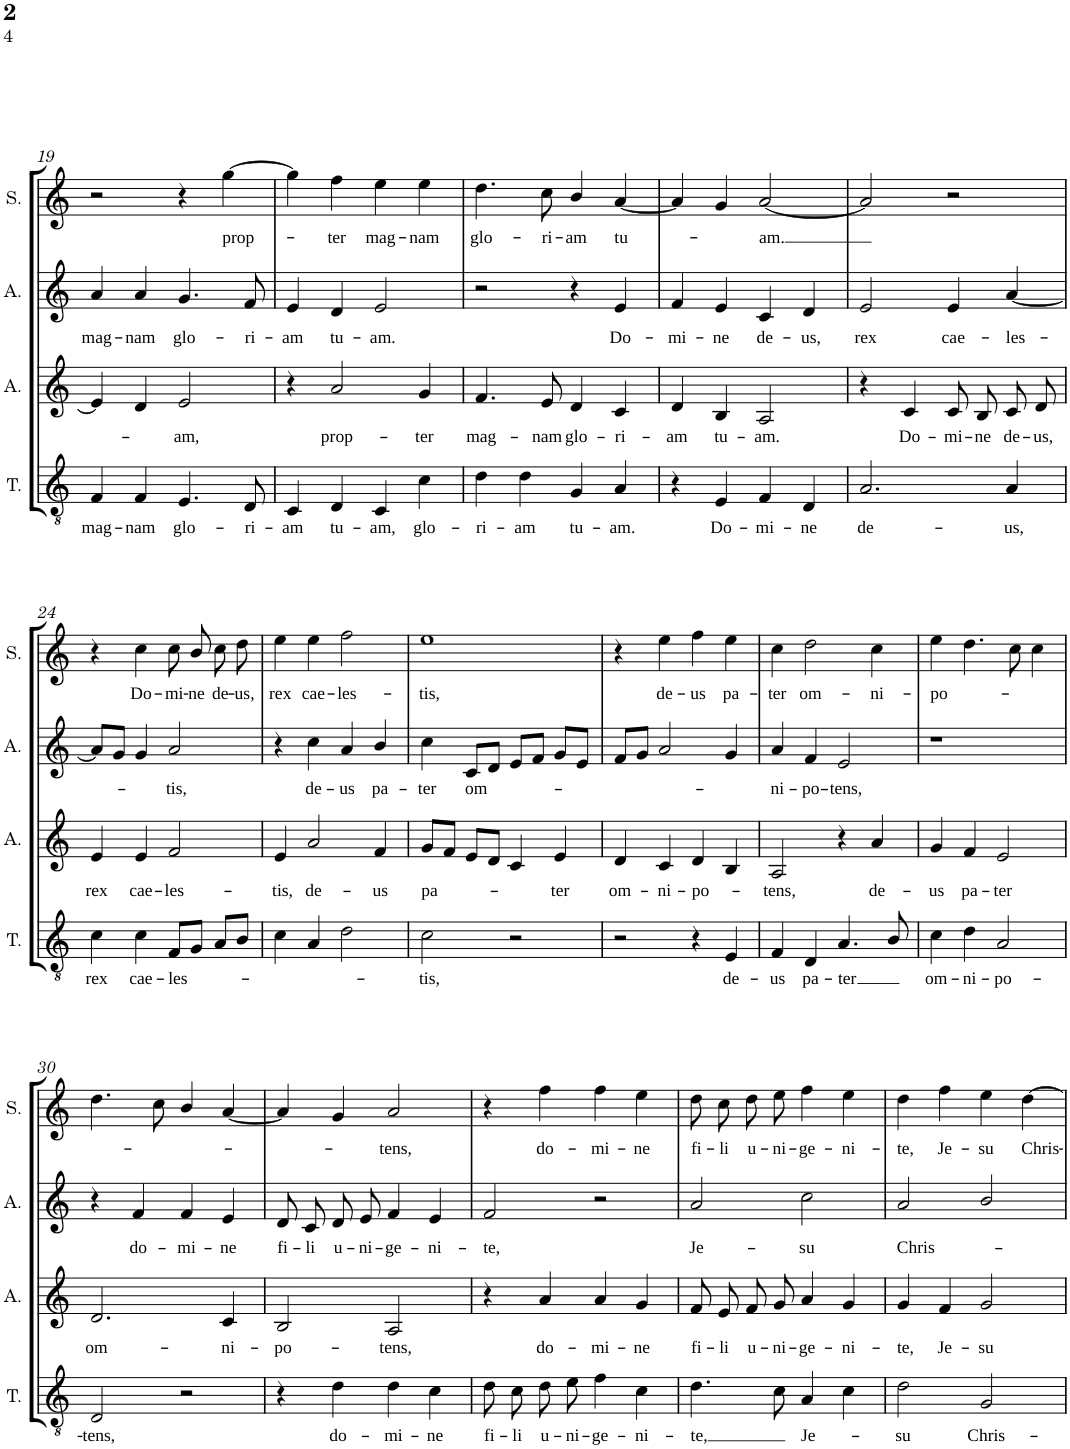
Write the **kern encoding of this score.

**kern	**text	**kern	**text	**kern	**text	**kern	**text
*part4	*part4	*part3	*part3	*part2	*part2	*part1	*part1
*staff4	*staff4	*staff3	*staff3	*staff2	*staff2	*staff1	*staff1
*I"Tenor	*	*I"Alto	*	*I"Alto	*	*I"Soprano	*
*I'T.	*	*I'A.	*	*I'A.	*	*I'S.	*
!!LO:PB:g=z
*clefGv2	*	*clefG2	*	*clefG2	*	*clefG2	*
*Trd7c12	*	*	*	*	*	*	*
*k[]	*	*k[]	*	*k[]	*	*k[]	*
*M4/4	*	*M4/4	*	*M4/4	*	*M4/4	*
*met(c)	*	*met(c)	*	*met(c)	*	*met(c)	*
=19	=19	=19	=19	=19	=19	=19	=19
!	!LO:LY:b	!	!	!	!LO:LY:b	!	!
4F/	mag-	4e/]	.	4a/	mag-	2r	.
!	!LO:LY:b	!	!	!	!LO:LY:b	!	!
4F/	-nam	4d/	.	4a/	-nam	.	.
!	!LO:LY:b	!	!LO:LY:b	!	!LO:LY:b	!	!
4.E/	glo-	2e/	-am,	4.g/	glo-	4r	.
!	!	!	!	!	!	!	!LO:LY:b
.	.	.	.	.	.	[4gg\	prop-
!	!LO:LY:b	!	!	!	!LO:LY:b	!	!
8D/	-ri-	.	.	8f/	-ri-	.	.
=20	=20	=20	=20	=20	=20	=20	=20
!	!LO:LY:b	!	!	!	!LO:LY:b	!	!
4C/	-am	4r	.	4e/	-am	4gg\]	.
!	!LO:LY:b	!	!LO:LY:b	!	!LO:LY:b	!	!LO:LY:b
4D/	tu-	2a/	prop-	4d/	tu-	4ff\	-ter
!	!LO:LY:b	!	!	!	!LO:LY:b	!	!LO:LY:b
4C/	-am,	.	.	2e/	-am.	4ee\	mag-
!	!LO:LY:b	!	!LO:LY:b	!	!	!	!LO:LY:b
4c\	glo-	4g/	-ter	.	.	4ee\	-nam
=21	=21	=21	=21	=21	=21	=21	=21
!	!LO:LY:b	!	!LO:LY:b	!	!	!	!LO:LY:b
4d\	-ri-	4.f/	mag-	2r	.	4.dd\	glo-
!	!LO:LY:b	!	!	!	!	!	!
4d\	-am	.	.	.	.	.	.
!	!	!	!LO:LY:b	!	!	!	!LO:LY:b
.	.	8e/	-nam	.	.	8cc\	-ri-
!	!LO:LY:b	!	!LO:LY:b	!	!	!	!LO:LY:b
4G/	tu-	4d/	glo-	4r	.	4b/	-am
!	!LO:LY:b	!	!LO:LY:b	!	!LO:LY:b	!	!LO:LY:b
4A/	-am.	4c/	-ri-	4e/	Do-	[4a/	tu-
=22	=22	=22	=22	=22	=22	=22	=22
!	!	!	!LO:LY:b	!	!LO:LY:b	!	!
4r	.	4d/	-am	4f/	-mi-	4a/]	.
!	!LO:LY:b	!	!LO:LY:b	!	!LO:LY:b	!	!
4E/	Do-	4B/	tu-	4e/	-ne	4g/	.
!	!LO:LY:b	!	!LO:LY:b	!	!LO:LY:b	!	!LO:LY:b
4F/	-mi-	2A/	-am.	4c/	de-	[2a/	-am.
!	!LO:LY:b	!	!	!	!LO:LY:b	!	!
4D/	-ne	.	.	4d/	-us,	.	.
=23	=23	=23	=23	=23	=23	=23	=23
!	!LO:LY:b	!	!	!	!LO:LY:b	!	!
2.A/	de-	4r	.	2e/	rex	2a/]	.
!	!	!	!LO:LY:b	!	!	!	!
.	.	4c/	Do-	.	.	.	.
!	!	!	!LO:LY:b	!	!LO:LY:b	!	!
.	.	8c/	-mi-	4e/	cae-	2r	.
!	!	!	!LO:LY:b	!	!	!	!
.	.	8B/	-ne	.	.	.	.
!	!LO:LY:b	!	!LO:LY:b	!	!LO:LY:b	!	!
4A/	-us,	8c/	de-	[4a/	-les-	.	.
!	!	!	!LO:LY:b	!	!	!	!
.	.	8d/	-us,	.	.	.	.
!!LO:LB:g=z
=24	=24	=24	=24	=24	=24	=24	=24
!	!LO:LY:b	!	!LO:LY:b	!	!	!	!
4c\	rex	4e/	rex	8a/L]	.	4r	.
.	.	.	.	8g/J	.	.	.
!	!LO:LY:b	!	!LO:LY:b	!	!	!	!LO:LY:b
4c\	cae-	4e/	cae-	4g/	.	4cc\	Do-
!	!LO:LY:b	!	!LO:LY:b	!	!LO:LY:b	!	!LO:LY:b
8F/L	-les-	2f/	-les-	2a/	-tis,	8cc\L	-mi-
!	!	!	!	!	!	!	!LO:LY:b
8G/J	.	.	.	.	.	8b\J	-ne
!	!	!	!	!	!	!	!LO:LY:b
8A/L	.	.	.	.	.	8cc\L	de-
!	!	!	!	!	!	!	!LO:LY:b
8B/J	.	.	.	.	.	8dd\J	-us,
=25	=25	=25	=25	=25	=25	=25	=25
!	!	!	!LO:LY:b	!	!	!	!LO:LY:b
4c\	.	4e/	-tis,	4r	.	4ee\	rex
!	!	!	!LO:LY:b	!	!LO:LY:b	!	!LO:LY:b
4A/	.	2a/	de-	4cc\	de-	4ee\	cae-
!	!	!	!	!	!LO:LY:b	!	!LO:LY:b
2d\	.	.	.	4a/	-us	2ff\	-les-
!	!	!	!LO:LY:b	!	!LO:LY:b	!	!
.	.	4f/	-us	4b/	pa-	.	.
=26	=26	=26	=26	=26	=26	=26	=26
!	!LO:LY:b	!	!LO:LY:b	!	!LO:LY:b	!	!LO:LY:b
2c\	-tis,	8g/L	pa-	4cc\	-ter	1ee	-tis,
.	.	8f/J	.	.	.	.	.
!	!	!	!	!	!LO:LY:b	!	!
.	.	8e/L	.	8c/L	om-	.	.
.	.	8d/J	.	8d/J	.	.	.
2r	.	4c/	.	8e/L	.	.	.
.	.	.	.	8f/J	.	.	.
!	!	!	!LO:LY:b	!	!	!	!
.	.	4e/	-ter	8g/L	.	.	.
.	.	.	.	8e/J	.	.	.
=27	=27	=27	=27	=27	=27	=27	=27
!	!	!	!LO:LY:b	!	!	!	!
2r	.	4d/	om-	8f/L	.	4r	.
.	.	.	.	8g/J	.	.	.
!	!	!	!LO:LY:b	!	!	!	!LO:LY:b
.	.	4c/	-ni-	2a/	.	4ee\	de-
!	!	!	!LO:LY:b	!	!	!	!LO:LY:b
4r	.	4d/	-po-	.	.	4ff\	-us
!	!LO:LY:b	!	!	!	!	!	!LO:LY:b
4E/	de-	4B/	.	4g/	.	4ee\	pa-
=28	=28	=28	=28	=28	=28	=28	=28
!	!LO:LY:b	!	!LO:LY:b	!	!LO:LY:b	!	!LO:LY:b
4F/	-us	2A/	-tens,	4a/	-ni-	4cc\	-ter
!	!LO:LY:b	!	!	!	!LO:LY:b	!	!LO:LY:b
4D/	pa-	.	.	4f/	-po-	2dd\	om-
!	!LO:LY:b	!	!	!	!LO:LY:b	!	!
4.A/	-ter	4r	.	2e/	-tens,	.	.
!	!	!	!LO:LY:b	!	!	!	!LO:LY:b
.	.	4a/	de-	.	.	4cc\	-ni-
8B/	.	.	.	.	.	.	.
=29	=29	=29	=29	=29	=29	=29	=29
!	!LO:LY:b	!	!LO:LY:b	!	!	!	!LO:LY:b
4c\	om-	4g/	-us	1r	.	4ee\	-po-
!	!LO:LY:b	!	!LO:LY:b	!	!	!	!
4d\	-ni-	4f/	pa-	.	.	4.dd\	.
!	!LO:LY:b	!	!LO:LY:b	!	!	!	!
2A/	-po-	2e/	-ter	.	.	.	.
.	.	.	.	.	.	8cc\	.
.	.	.	.	.	.	4cc\	.
!!LO:LB:g=z
=30	=30	=30	=30	=30	=30	=30	=30
!	!LO:LY:b	!	!LO:LY:b	!	!	!	!
2D/	-tens,	2.d/	om-	4r	.	4.dd\	.
!	!	!	!	!	!LO:LY:b	!	!
.	.	.	.	4f/	do-	.	.
.	.	.	.	.	.	8cc\	.
!	!	!	!	!	!LO:LY:b	!	!
2r	.	.	.	4f/	-mi-	4b/	.
!	!	!	!LO:LY:b	!	!LO:LY:b	!	!
.	.	4c/	-ni-	4e/	-ne	[4a/	.
=31	=31	=31	=31	=31	=31	=31	=31
!	!	!	!LO:LY:b	!	!LO:LY:b	!	!
4r	.	2B/	-po-	8d/	fi-	4a/]	.
!	!	!	!	!	!LO:LY:b	!	!
.	.	.	.	8c/	-li	.	.
!	!LO:LY:b	!	!	!	!LO:LY:b	!	!
4d\	do-	.	.	8d/	u-	4g/	.
!	!	!	!	!	!LO:LY:b	!	!
.	.	.	.	8e/	-ni-	.	.
!	!LO:LY:b	!	!LO:LY:b	!	!LO:LY:b	!	!LO:LY:b
4d\	-mi-	2A/	-tens,	4f/	-ge-	2a/	-tens,
!	!LO:LY:b	!	!	!	!LO:LY:b	!	!
4c\	-ne	.	.	4e/	-ni-	.	.
=32	=32	=32	=32	=32	=32	=32	=32
!	!LO:LY:b	!	!	!	!LO:LY:b	!	!
8d\	fi-	4r	.	2f/	-te,	4r	.
!	!LO:LY:b	!	!	!	!	!	!
8c\	-li	.	.	.	.	.	.
!	!LO:LY:b	!	!LO:LY:b	!	!	!	!LO:LY:b
8d\	u-	4a/	do-	.	.	4ff\	do-
!	!LO:LY:b	!	!	!	!	!	!
8e\	-ni-	.	.	.	.	.	.
!	!LO:LY:b	!	!LO:LY:b	!	!	!	!LO:LY:b
4f\	-ge-	4a/	-mi-	2r	.	4ff\	-mi-
!	!LO:LY:b	!	!LO:LY:b	!	!	!	!LO:LY:b
4c\	-ni-	4g/	-ne	.	.	4ee\	-ne
=33	=33	=33	=33	=33	=33	=33	=33
!	!LO:LY:b	!	!LO:LY:b	!	!LO:LY:b	!	!LO:LY:b
4.d\	-te,	8f/	fi-	2a/	Je-	8dd\L	fi-
!	!	!	!LO:LY:b	!	!	!	!LO:LY:b
.	.	8e/	-li	.	.	8cc\J	-li
!	!	!	!LO:LY:b	!	!	!	!LO:LY:b
.	.	8f/	u-	.	.	8dd\L	u-
!	!	!	!LO:LY:b	!	!	!	!LO:LY:b
8c\	.	8g/	-ni-	.	.	8ee\J	-ni-
!	!LO:LY:b	!	!LO:LY:b	!	!LO:LY:b	!	!LO:LY:b
4A/	Je-	4a/	-ge-	2cc\	-su	4ff\	-ge-
!	!	!	!LO:LY:b	!	!	!	!LO:LY:b
4c\	.	4g/	-ni-	.	.	4ee\	-ni-
=34	=34	=34	=34	=34	=34	=34	=34
!	!LO:LY:b	!	!LO:LY:b	!	!LO:LY:b	!	!LO:LY:b
2d\	-su	4g/	-te,	2a/	Chris-	4dd\	-te,
!	!	!	!LO:LY:b	!	!	!	!LO:LY:b
.	.	4f/	Je-	.	.	4ff\	Je-
!	!LO:LY:b	!	!LO:LY:b	!	!	!	!LO:LY:b
2G/	Chris-	2g/	-su	2b/	.	4ee\	-su
!	!	!	!	!	!	!	!LO:LY:b
.	.	.	.	.	.	[4dd\	Chris-
=	=	=	=	=	=	=	=
*-	*-	*-	*-	*-	*-	*-	*-
